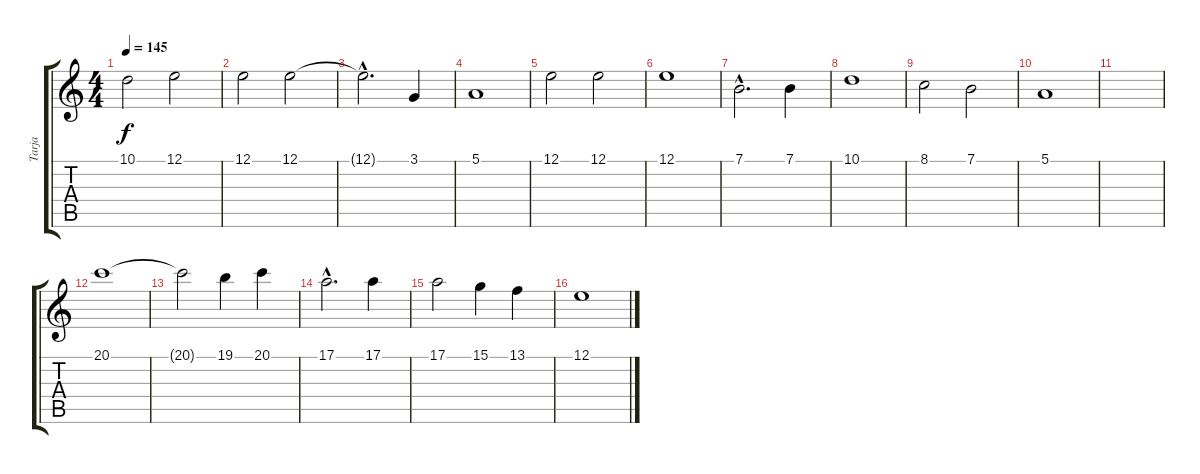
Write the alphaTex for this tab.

\track ("Tarja" "Tarja") {instrument lead6voice}
\staff {score tabs}
\tuning (E4 B3 G3 D3 A2 E2) {hide}
\ts (4 4)
\tempo 145
\clef g2
\ks c
10.1.2{dy f} 12.1.2 |
12.1.2 12.1.2 |
12.1{hac t}.2{d} 3.1.4 |
5.1.1 |
12.1.2 12.1.2 |
12.1.1 |
7.1{hac}.2{d} 7.1.4 |
10.1.1 |
8.1.2 7.1.2 |
5.1.1 |
|
20.1.1 |
20.1{t}.2 19.1.4 20.1.4 |
17.1{hac}.2{d} 17.1.4 |
17.1.2 15.1.4 13.1.4 |
12.1.1
